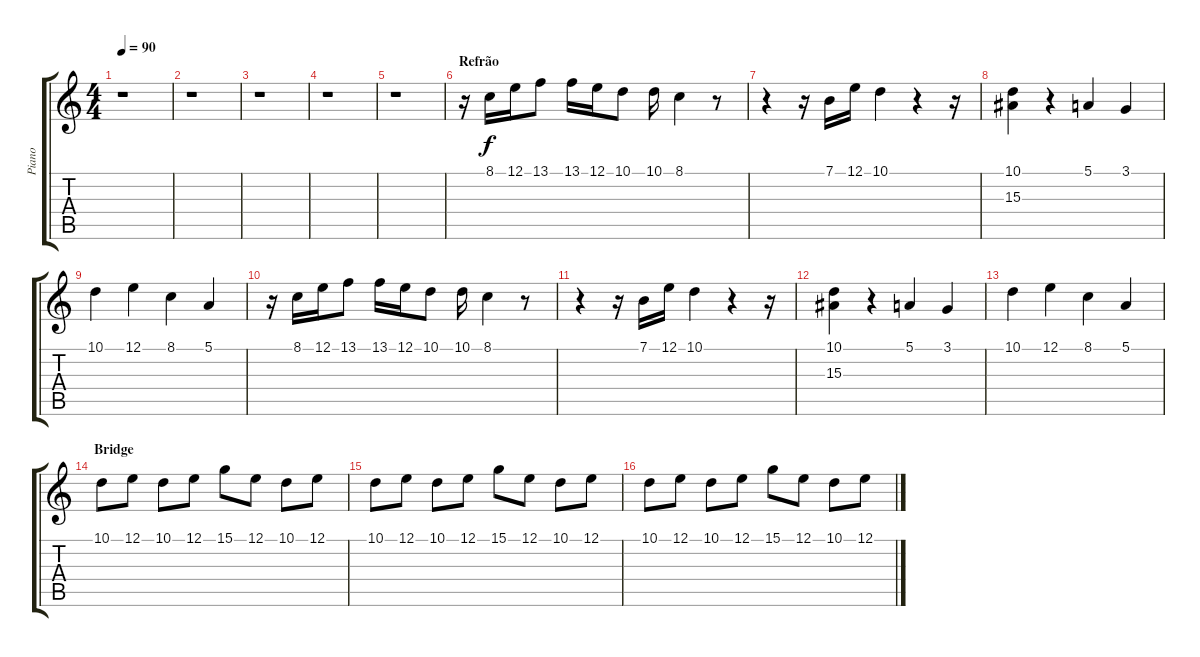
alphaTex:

\track ("Piano" "Piano") {instrument electricpiano1}
\staff {score tabs}
\tuning (E4 B3 G3 D3 A2 E2) {hide}
\ts (4 4)
\tempo 90
\clef g2
\ks c
r.1{dy f} |
r.1 |
r.1 |
r.1 |
r.1 |
\section ("" "Refrão")
r.16 8.1.16 12.1.16 13.1.8 13.1.16 12.1.16 10.1.8 10.1.16 8.1.4 r.8 |
r.4 r.16 7.1.16 12.1.16 10.1.4 r.4 r.16 |
(10.1 15.3).4 r.4 5.1.4 3.1.4 |
10.1.4 12.1.4 8.1.4 5.1.4 |
r.16 8.1.16 12.1.16 13.1.8 13.1.16 12.1.16 10.1.8 10.1.16 8.1.4 r.8 |
r.4 r.16 7.1.16 12.1.16 10.1.4 r.4 r.16 |
(10.1 15.3).4 r.4 5.1.4 3.1.4 |
10.1.4 12.1.4 8.1.4 5.1.4 |
\section ("" "Bridge")
10.1.8 12.1.8 10.1.8 12.1.8 15.1.8 12.1.8 10.1.8 12.1.8 |
10.1.8 12.1.8 10.1.8 12.1.8 15.1.8 12.1.8 10.1.8 12.1.8 |
10.1.8 12.1.8 10.1.8 12.1.8 15.1.8 12.1.8 10.1.8 12.1.8
